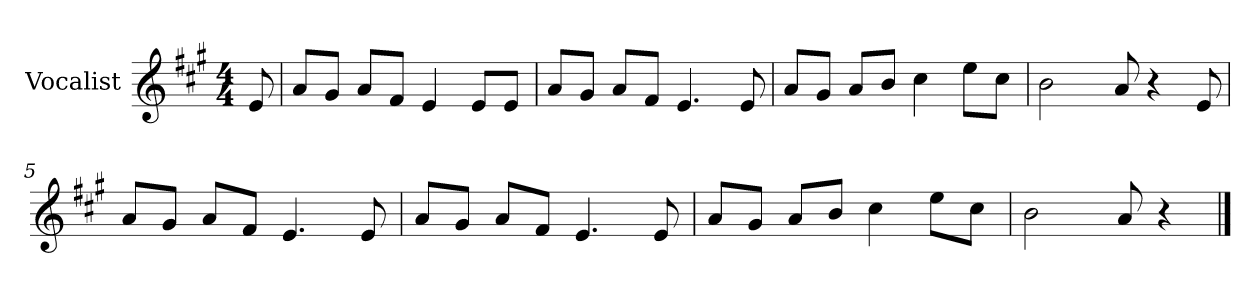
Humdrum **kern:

**kern
*part1
*staff1
*I"Vocalist
*k[f#c#g#]
*A:
*M4/4
=
8e
=1
8aL
8g#J
8aL
8f#J
4e
8eL
8eJ
=2
8aL
8g#J
8aL
8f#J
4.e
8e
=3
8aL
8g#J
8aL
8bJ
4cc#
8eeL
8cc#J
=4
2b
8a
4r
8e
=5
8aL
8g#J
8aL
8f#J
4.e
8e
=6
8aL
8g#J
8aL
8f#J
4.e
8e
=7
8aL
8g#J
8aL
8bJ
4cc#
8eeL
8cc#J
=8
2b
8a
4r
==
*-
